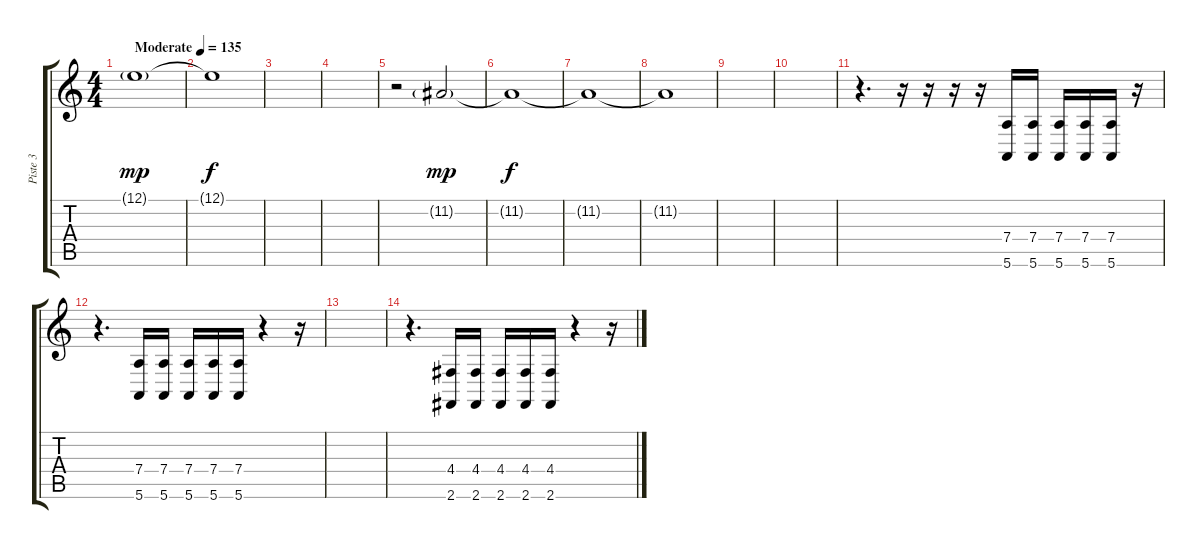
\track ("Piste 3" "Piste 3") {instrument cello}
\staff {score tabs}
\tuning (E4 B3 G3 D3 A2 E2) {hide}
\ts (4 4)
\tempo (135 "Moderate")
\clef g2
\ks c
12.1{g}.1{dy mp instrument cello} |
12.1{t}.1{dy f} |
|
|
r.2 11.2{g}.2{dy mp} |
11.2{t}.1{dy f} |
11.2{t}.1 |
11.2{t}.1 |
|
|
r.4{d} r.16 r.16 r.16 r.16 (7.4 5.6).16 (7.4 5.6).16 (7.4 5.6).16 (7.4 5.6).16 (7.4 5.6).16 r.16 |
r.4{d} (7.4 5.6).16 (7.4 5.6).16 (7.4 5.6).16 (7.4 5.6).16 (7.4 5.6).16 r.4 r.16 |
|
r.4{d} (4.4 2.6).16 (4.4 2.6).16 (4.4 2.6).16 (4.4 2.6).16 (4.4 2.6).16 r.4 r.16
